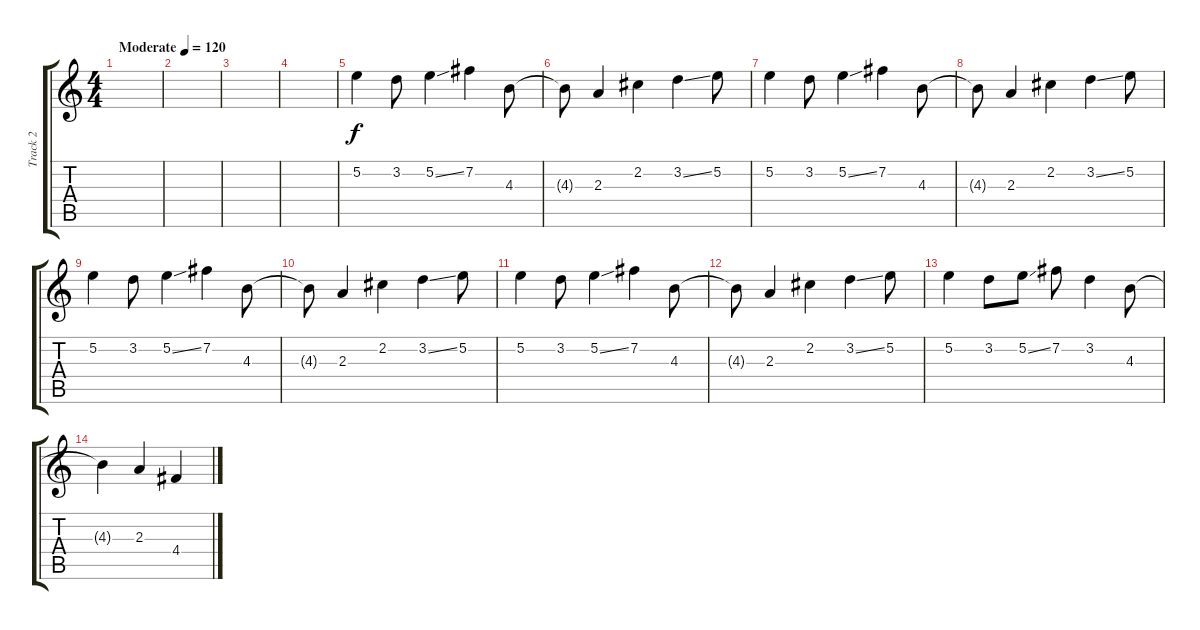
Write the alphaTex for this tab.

\track ("Track 2" "Track 2") {instrument electricguitarjazz}
\staff {score tabs}
\tuning (E4 B3 G3 D3 A2 E2) {hide}
\ts (4 4)
\tempo (120 "Moderate")
\clef g2
\ks c
|
|
|
|
5.2.4 3.2.8 5.2{ss}.4 7.2.4 4.3.8 |
4.3{t}.8 2.3.4 2.2.4 3.2{ss}.4 5.2.8 |
5.2.4 3.2.8 5.2{ss}.4 7.2.4 4.3.8 |
4.3{t}.8 2.3.4 2.2.4 3.2{ss}.4 5.2.8 |
5.2.4 3.2.8 5.2{ss}.4 7.2.4 4.3.8 |
4.3{t}.8 2.3.4 2.2.4 3.2{ss}.4 5.2.8 |
5.2.4 3.2.8 5.2{ss}.4 7.2.4 4.3.8 |
4.3{t}.8 2.3.4 2.2.4 3.2{ss}.4 5.2.8 |
5.2.4 3.2.8 5.2{ss}.8 7.2.8 3.2.4 4.3.8 |
4.3{t}.4 2.3.4 4.4.4
